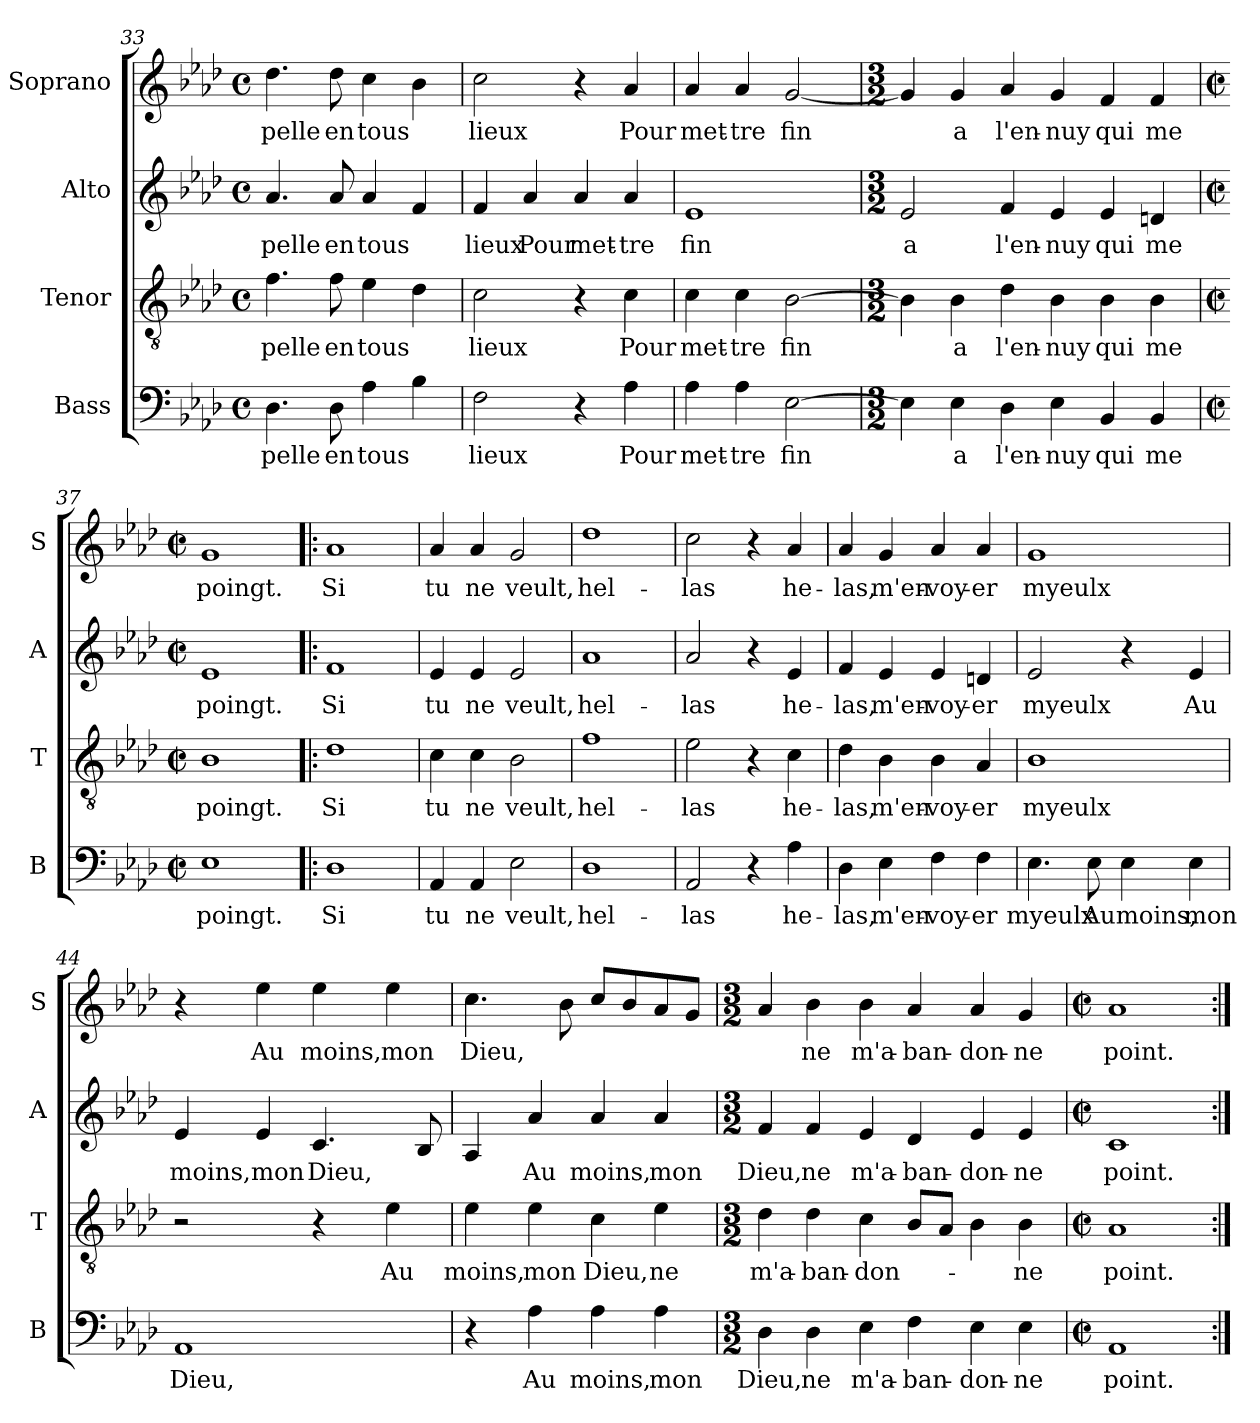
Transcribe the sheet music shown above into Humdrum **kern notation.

**kern	**text	**kern	**text	**kern	**text	**kern	**text
*part4	*part4	*part3	*part3	*part2	*part2	*part1	*part1
*staff4	*staff4	*staff3	*staff3	*staff2	*staff2	*staff1	*staff1
*I"Bass	*	*I"Tenor	*	*I"Alto	*	*I"Soprano	*
*I'B	*	*I'T	*	*I'A	*	*I'S	*
*clefF4	*	*clefGv2	*	*clefG2	*	*clefG2	*
*k[b-e-a-d-]	*	*k[b-e-a-d-]	*	*k[b-e-a-d-]	*	*k[b-e-a-d-]	*
*A-:	*	*A-:	*	*A-:	*	*A-:	*
*M4/4	*	*M4/4	*	*M4/4	*	*M4/4	*
*met(c)	*	*met(c)	*	*met(c)	*	*met(c)	*
=33	=33	=33	=33	=33	=33	=33	=33
!	!LO:LY:b	!	!LO:LY:b	!	!LO:LY:b	!	!LO:LY:b
4.D-\	-pelle	4.f\	-pelle	4.a-/	-pelle	4.dd-\	-pelle
!	!LO:LY:b	!	!LO:LY:b	!	!LO:LY:b	!	!LO:LY:b
8D-\	en	8f\	en	8a-/	en	8dd-\	en
!	!LO:LY:b	!	!LO:LY:b	!	!LO:LY:b	!	!LO:LY:b
4A-\	tous	4e-\	tous	4a-/	tous	4cc\	tous
4B-\	.	4d-\	.	4f/	.	4b-\	.
!!LO:LB:g=z
=34	=34	=34	=34	=34	=34	=34	=34
!	!LO:LY:b	!	!LO:LY:b	!	!LO:LY:b	!	!LO:LY:b
2F\	lieux	2c\	lieux	4f/	lieux	2cc\	lieux
!	!	!	!	!	!LO:LY:b	!	!
.	.	.	.	4a-/	Pour	.	.
!	!	!	!	!	!LO:LY:b	!	!
4r	.	4r	.	4a-/	met-	4r	.
!	!LO:LY:b	!	!LO:LY:b	!	!LO:LY:b	!	!LO:LY:b
4A-\	Pour	4c\	Pour	4a-/	-tre	4a-/	Pour
=35	=35	=35	=35	=35	=35	=35	=35
!	!LO:LY:b	!	!LO:LY:b	!	!LO:LY:b	!	!LO:LY:b
4A-\	met-	4c\	met-	1e-	fin	4a-/	met-
!	!LO:LY:b	!	!LO:LY:b	!	!	!	!LO:LY:b
4A-\	-tre	4c\	-tre	.	.	4a-/	-tre
!	!LO:LY:b	!	!LO:LY:b	!	!	!	!LO:LY:b
[2E-\	fin	[2B-\	fin	.	.	[2g/	fin
=36	=36	=36	=36	=36	=36	=36	=36
*M3/2	*	*M3/2	*	*M3/2	*	*M3/2	*
!	!	!	!	!	!LO:LY:b	!	!
4E-\]	.	4B-\]	.	2e-/	a	4g/]	.
!	!LO:LY:b	!	!LO:LY:b	!	!	!	!LO:LY:b
4E-\	a	4B-\	a	.	.	4g/	a
!	!LO:LY:b	!	!LO:LY:b	!	!LO:LY:b	!	!LO:LY:b
4D-\	l'en-	4d-\	l'en-	4f/	l'en-	4a-/	l'en-
!	!LO:LY:b	!	!LO:LY:b	!	!LO:LY:b	!	!LO:LY:b
4E-\	-nuy	4B-\	-nuy	4e-/	-nuy	4g/	-nuy
!	!LO:LY:b	!	!LO:LY:b	!	!LO:LY:b	!	!LO:LY:b
4BB-/	qui	4B-\	qui	4e-/	qui	4f/	qui
!	!LO:LY:b	!	!LO:LY:b	!	!LO:LY:b	!	!LO:LY:b
4BB-/	me	4B-\	me	4dn/	me	4f/	me
!!LO:LB:g=z
=37	=37	=37	=37	=37	=37	=37	=37
*M2/2	*	*M2/2	*	*M2/2	*	*M2/2	*
*met(c|)	*	*met(c|)	*	*met(c|)	*	*met(c|)	*
!	!LO:LY:b	!	!LO:LY:b	!	!LO:LY:b	!	!LO:LY:b
1E-	poingt.	1B-	poingt.	1e-	poingt.	1g	poingt.
=38!|:	=38!|:	=38!|:	=38!|:	=38!|:	=38!|:	=38!|:	=38!|:
!	!LO:LY:b	!	!LO:LY:b	!	!LO:LY:b	!	!LO:LY:b
1D-	Si	1d-	Si	1f	Si	1a-	Si
=39	=39	=39	=39	=39	=39	=39	=39
!	!LO:LY:b	!	!LO:LY:b	!	!LO:LY:b	!	!LO:LY:b
4AA-/	tu	4c\	tu	4e-/	tu	4a-/	tu
!	!LO:LY:b	!	!LO:LY:b	!	!LO:LY:b	!	!LO:LY:b
4AA-/	ne	4c\	ne	4e-/	ne	4a-/	ne
!	!LO:LY:b	!	!LO:LY:b	!	!LO:LY:b	!	!LO:LY:b
2E-\	veult,	2B-\	veult,	2e-/	veult,	2g/	veult,
=40	=40	=40	=40	=40	=40	=40	=40
!	!LO:LY:b	!	!LO:LY:b	!	!LO:LY:b	!	!LO:LY:b
1D-	hel-	1f	hel-	1a-	hel-	1dd-	hel-
!!LO:PB:g=z
=41	=41	=41	=41	=41	=41	=41	=41
!	!LO:LY:b	!	!LO:LY:b	!	!LO:LY:b	!	!LO:LY:b
2AA-/	-las	2e-\	-las	2a-/	-las	2cc\	-las
4r	.	4r	.	4r	.	4r	.
!	!LO:LY:b	!	!LO:LY:b	!	!LO:LY:b	!	!LO:LY:b
4A-\	he-	4c\	he-	4e-/	he-	4a-/	he-
=42	=42	=42	=42	=42	=42	=42	=42
!	!LO:LY:b	!	!LO:LY:b	!	!LO:LY:b	!	!LO:LY:b
4D-\	-las,	4d-\	-las,	4f/	-las,	4a-/	-las,
!	!LO:LY:b	!	!LO:LY:b	!	!LO:LY:b	!	!LO:LY:b
4E-\	m'en-	4B-\	m'en-	4e-/	m'en-	4g/	m'en-
!	!LO:LY:b	!	!LO:LY:b	!	!LO:LY:b	!	!LO:LY:b
4F\	-voy-	4B-\	-voy-	4e-/	-voy-	4a-/	-voy-
!	!LO:LY:b	!	!LO:LY:b	!	!LO:LY:b	!	!LO:LY:b
4F\	-er	4A-/	-er	4dn/	-er	4a-/	-er
=43	=43	=43	=43	=43	=43	=43	=43
!	!LO:LY:b	!	!LO:LY:b	!	!LO:LY:b	!	!LO:LY:b
4.E-\	myeulx	1B-	myeulx	2e-/	myeulx	1g	myeulx
!	!LO:LY:b	!	!	!	!	!	!
8E-\	Au	.	.	.	.	.	.
!	!LO:LY:b	!	!	!	!	!	!
4E-\	moins,	.	.	4r	.	.	.
!	!LO:LY:b	!	!	!	!LO:LY:b	!	!
4E-\	mon	.	.	4e-/	Au	.	.
!!LO:LB:g=z
=44	=44	=44	=44	=44	=44	=44	=44
!	!LO:LY:b	!	!	!	!LO:LY:b	!	!
1AA-	Dieu,	2r	.	4e-/	moins,	4r	.
!	!	!	!	!	!LO:LY:b	!	!LO:LY:b
.	.	.	.	4e-/	mon	4ee-\	Au
!	!	!	!	!	!LO:LY:b	!	!LO:LY:b
.	.	4r	.	4.c/	Dieu,	4ee-\	moins,
!	!	!	!LO:LY:b	!	!	!	!LO:LY:b
.	.	4e-\	Au	.	.	4ee-\	mon
.	.	.	.	8B-/	.	.	.
=45	=45	=45	=45	=45	=45	=45	=45
!	!	!	!LO:LY:b	!	!	!	!LO:LY:b
4r	.	4e-\	moins,	4A-/	.	4.cc\	Dieu,
!	!LO:LY:b	!	!LO:LY:b	!	!LO:LY:b	!	!
4A-\	Au	4e-\	mon	4a-/	Au	.	.
.	.	.	.	.	.	8b-\	.
!	!LO:LY:b	!	!LO:LY:b	!	!LO:LY:b	!	!
4A-\	moins,	4c\	Dieu,	4a-/	moins,	8cc/L	.
.	.	.	.	.	.	8b-/	.
!	!LO:LY:b	!	!LO:LY:b	!	!LO:LY:b	!	!
4A-\	mon	4e-\	ne	4a-/	mon	8a-/	.
.	.	.	.	.	.	8g/J	.
=46	=46	=46	=46	=46	=46	=46	=46
*M3/2	*	*M3/2	*	*M3/2	*	*M3/2	*
!	!LO:LY:b	!	!LO:LY:b	!	!LO:LY:b	!	!
4D-\	Dieu,	4d-\	m'a-	4f/	Dieu,	4a-/	.
!	!LO:LY:b	!	!LO:LY:b	!	!LO:LY:b	!	!LO:LY:b
4D-\	ne	4d-\	-ban-	4f/	ne	4b-\	ne
!	!LO:LY:b	!	!LO:LY:b	!	!LO:LY:b	!	!LO:LY:b
4E-\	m'a-	4c\	-don-	4e-/	m'a-	4b-\	m'a-
!	!LO:LY:b	!	!	!	!LO:LY:b	!	!LO:LY:b
4F\	-ban-	8B-/L	.	4d-/	-ban-	4a-/	-ban-
.	.	8A-/J	.	.	.	.	.
!	!LO:LY:b	!	!	!	!LO:LY:b	!	!LO:LY:b
4E-\	-don-	4B-\	.	4e-/	-don-	4a-/	-don-
!	!LO:LY:b	!	!LO:LY:b	!	!LO:LY:b	!	!LO:LY:b
4E-\	-ne	4B-\	-ne	4e-/	-ne	4g/	-ne
!!LO:LB:g=z
=47	=47	=47	=47	=47	=47	=47	=47
*M2/2	*	*M2/2	*	*M2/2	*	*M2/2	*
*met(c|)	*	*met(c|)	*	*met(c|)	*	*met(c|)	*
!	!LO:LY:b	!	!LO:LY:b	!	!LO:LY:b	!	!LO:LY:b
1AA-	point.	1A-	point.	1c	point.	1a-	point.
=:|!	=:|!	=:|!	=:|!	=:|!	=:|!	=:|!	=:|!
*-	*-	*-	*-	*-	*-	*-	*-
